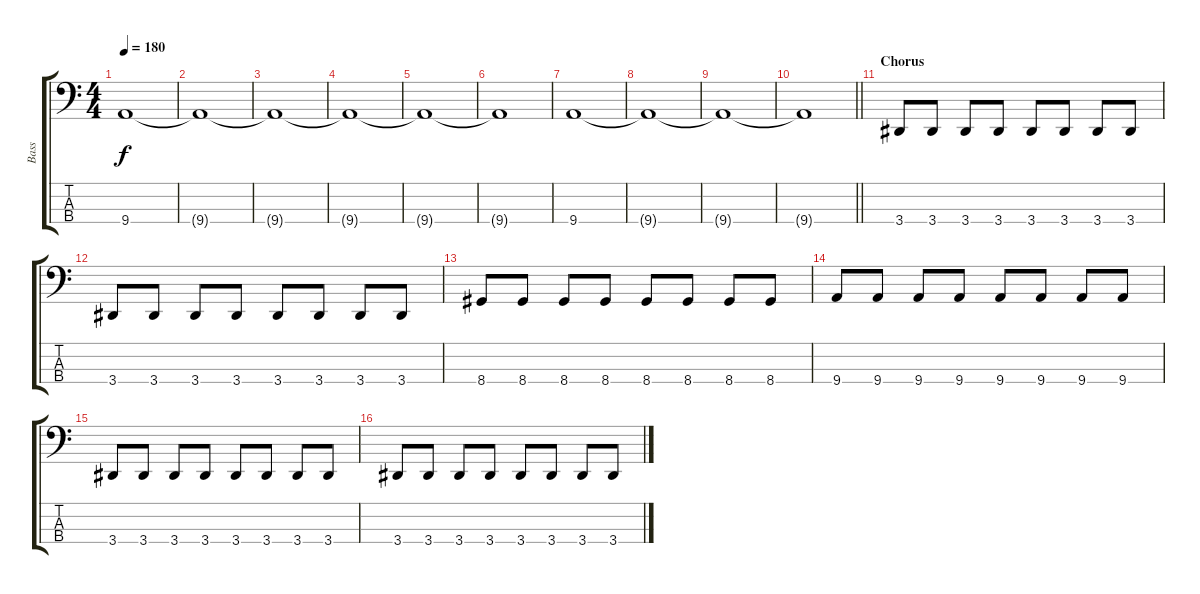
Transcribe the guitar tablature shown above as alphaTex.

\track ("Bass" "Bass") {instrument electricbassfinger}
\staff {score tabs}
\tuning (F2 C2 G1 C1) {hide}
\ts (4 4)
\tempo 180
\clef f4
\ks c
9.4{t}.1{dy f} |
9.4{t}.1 |
9.4{t}.1 |
9.4{t}.1 |
9.4{t}.1 |
9.4{t}.1 |
9.4.1 |
9.4{t}.1 |
9.4{t}.1 |
\barLineRight lightlight
9.4{t}.1 |
\section ("" "Chorus")
3.4.8 3.4.8 3.4.8 3.4.8 3.4.8 3.4.8 3.4.8 3.4.8 |
3.4.8 3.4.8 3.4.8 3.4.8 3.4.8 3.4.8 3.4.8 3.4.8 |
8.4.8 8.4.8 8.4.8 8.4.8 8.4.8 8.4.8 8.4.8 8.4.8 |
9.4.8 9.4.8 9.4.8 9.4.8 9.4.8 9.4.8 9.4.8 9.4.8 |
3.4.8 3.4.8 3.4.8 3.4.8 3.4.8 3.4.8 3.4.8 3.4.8 |
3.4.8 3.4.8 3.4.8 3.4.8 3.4.8 3.4.8 3.4.8 3.4.8
